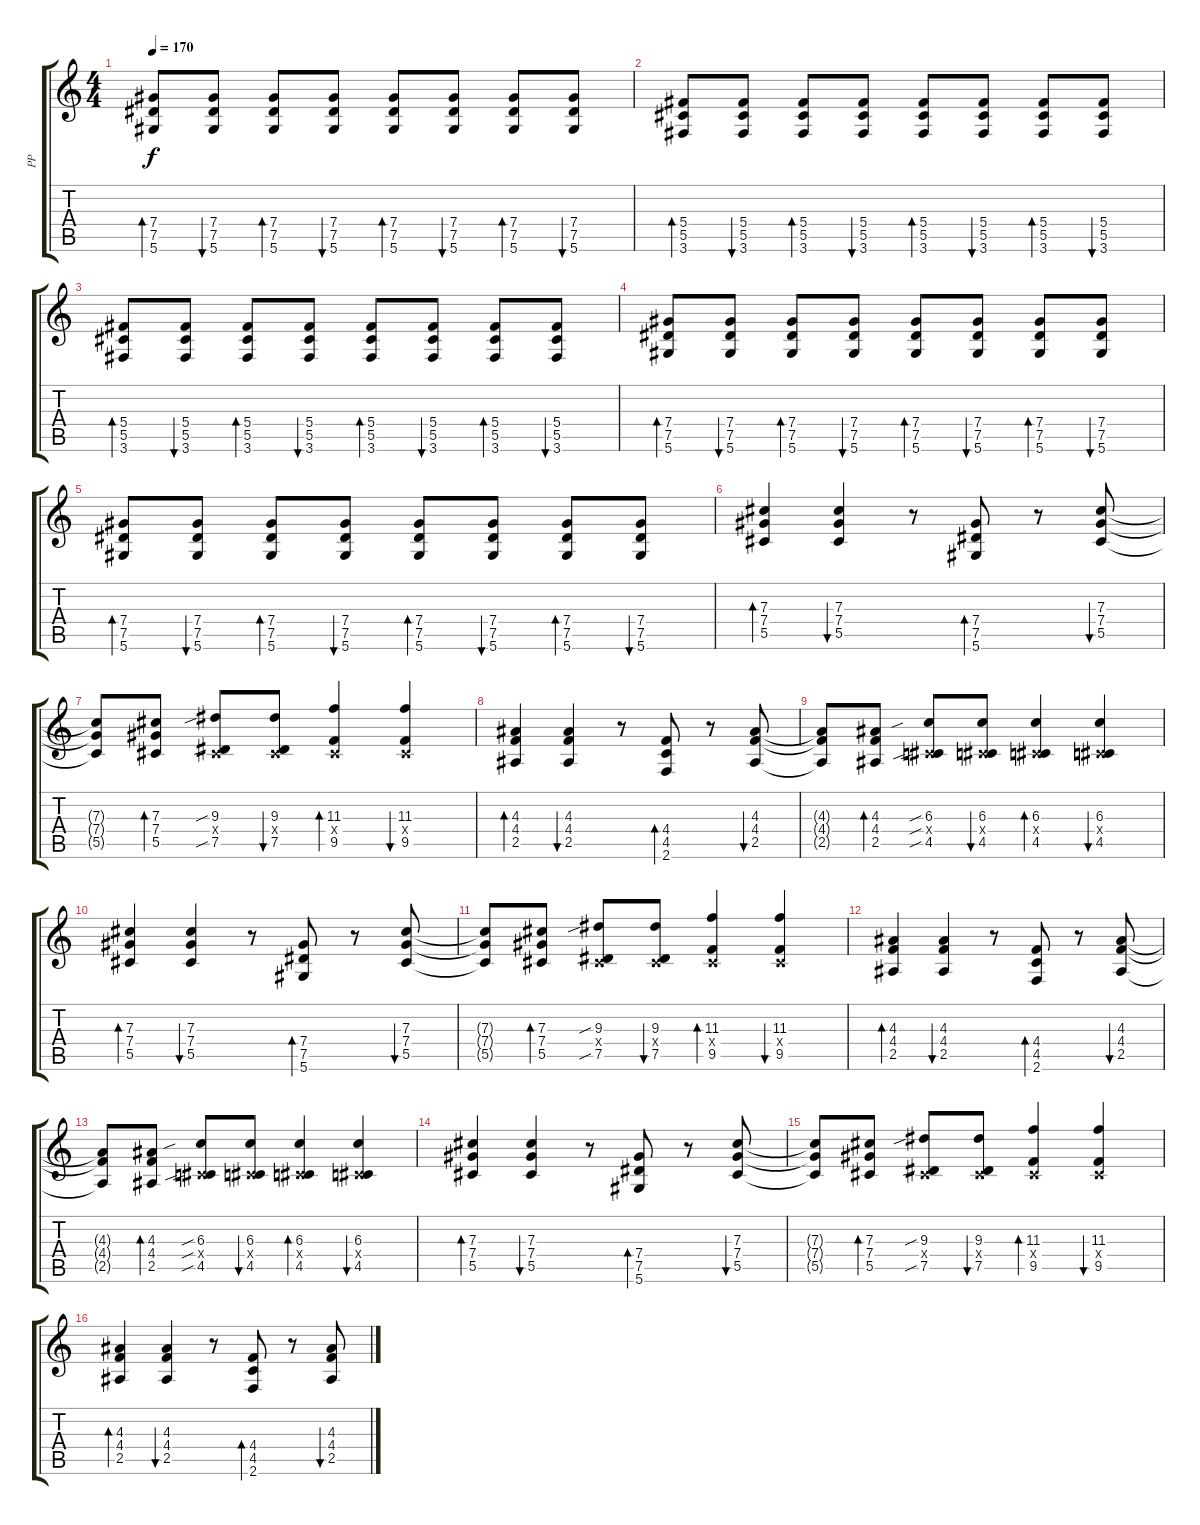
\track ("PP" "PP") {instrument overdrivenguitar}
\staff {score tabs}
\tuning (Eb4 Bb3 Gb3 Db3 Ab2 Eb2) {hide}
\ts (4 4)
\tempo 170
\clef g2
\ks c
(7.4 7.5 5.6).8{bd 30 dy f} (7.4 7.5 5.6).8{bu 30} (7.4 7.5 5.6).8{bd 30} (7.4 7.5 5.6).8{bu 30} (7.4 7.5 5.6).8{bd 30} (7.4 7.5 5.6).8{bu 30} (7.4 7.5 5.6).8{bd 30} (7.4 7.5 5.6).8{bu 30} |
(5.4 5.5 3.6).8{bd 30} (5.4 5.5 3.6).8{bu 30} (5.4 5.5 3.6).8{bd 30} (5.4 5.5 3.6).8{bu 30} (5.4 5.5 3.6).8{bd 30} (5.4 5.5 3.6).8{bu 30} (5.4 5.5 3.6).8{bd 30} (5.4 5.5 3.6).8{bu 30} |
(5.4 5.5 3.6).8{bd 30} (5.4 5.5 3.6).8{bu 30} (5.4 5.5 3.6).8{bd 30} (5.4 5.5 3.6).8{bu 30} (5.4 5.5 3.6).8{bd 30} (5.4 5.5 3.6).8{bu 30} (5.4 5.5 3.6).8{bd 30} (5.4 5.5 3.6).8{bu 30} |
(7.4 7.5 5.6).8{bd 30} (7.4 7.5 5.6).8{bu 30} (7.4 7.5 5.6).8{bd 30} (7.4 7.5 5.6).8{bu 30} (7.4 7.5 5.6).8{bd 30} (7.4 7.5 5.6).8{bu 30} (7.4 7.5 5.6).8{bd 30} (7.4 7.5 5.6).8{bu 30} |
(7.4 7.5 5.6).8{bd 30} (7.4 7.5 5.6).8{bu 30} (7.4 7.5 5.6).8{bd 30} (7.4 7.5 5.6).8{bu 30} (7.4 7.5 5.6).8{bd 30} (7.4 7.5 5.6).8{bu 30} (7.4 7.5 5.6).8{bd 30} (7.4 7.5 5.6).8{bu 30} |
(7.3 7.4 5.5).4{bd 60} (7.3 7.4 5.5).4{bu 60} r.8 (7.4 7.5 5.6).8{bd 60} r.8 (7.3 7.4 5.5).8{bu 60} |
(7.3{t} 7.4{t} 5.5{t}).8 (7.3 7.4 5.5).8{bd 60} (9.3{sib} 0.4{x} 7.5{sib}).8 (9.3 0.4{x} 7.5).8{bu 60} (11.3 0.4{x} 9.5).4{bd 60} (11.3 0.4{x} 9.5).4{bu 60} |
(4.3 4.4 2.5).4{bd 60} (4.3 4.4 2.5).4{bu 60} r.8 (4.4 4.5 2.6).8{bd 60} r.8 (4.3 4.4 2.5).8{bu 60} |
(4.3{t} 4.4{t} 2.5{t}).8 (4.3 4.4 2.5).8{bd 60} (6.3{sib} 0.4{sib x} 4.5{sib}).8 (6.3 0.4{x} 4.5).8{bu 60} (6.3 0.4{x} 4.5).4{bd 60} (6.3 0.4{x} 4.5).4{bu 60} |
(7.3 7.4 5.5).4{bd 60} (7.3 7.4 5.5).4{bu 60} r.8 (7.4 7.5 5.6).8{bd 60} r.8 (7.3 7.4 5.5).8{bu 60} |
(7.3{t} 7.4{t} 5.5{t}).8 (7.3 7.4 5.5).8{bd 60} (9.3{sib} 0.4{x} 7.5{sib}).8 (9.3 0.4{x} 7.5).8{bu 60} (11.3 0.4{x} 9.5).4{bd 60} (11.3 0.4{x} 9.5).4{bu 60} |
(4.3 4.4 2.5).4{bd 60} (4.3 4.4 2.5).4{bu 60} r.8 (4.4 4.5 2.6).8{bd 60} r.8 (4.3 4.4 2.5).8{bu 60} |
(4.3{t} 4.4{t} 2.5{t}).8 (4.3 4.4 2.5).8{bd 60} (6.3{sib} 0.4{sib x} 4.5{sib}).8 (6.3 0.4{x} 4.5).8{bu 60} (6.3 0.4{x} 4.5).4{bd 60} (6.3 0.4{x} 4.5).4{bu 60} |
(7.3 7.4 5.5).4{bd 60} (7.3 7.4 5.5).4{bu 60} r.8 (7.4 7.5 5.6).8{bd 60} r.8 (7.3 7.4 5.5).8{bu 60} |
(7.3{t} 7.4{t} 5.5{t}).8 (7.3 7.4 5.5).8{bd 60} (9.3{sib} 0.4{x} 7.5{sib}).8 (9.3 0.4{x} 7.5).8{bu 60} (11.3 0.4{x} 9.5).4{bd 60} (11.3 0.4{x} 9.5).4{bu 60} |
(4.3 4.4 2.5).4{bd 60} (4.3 4.4 2.5).4{bu 60} r.8 (4.4 4.5 2.6).8{bd 60} r.8 (4.3 4.4 2.5).8{bu 60}
